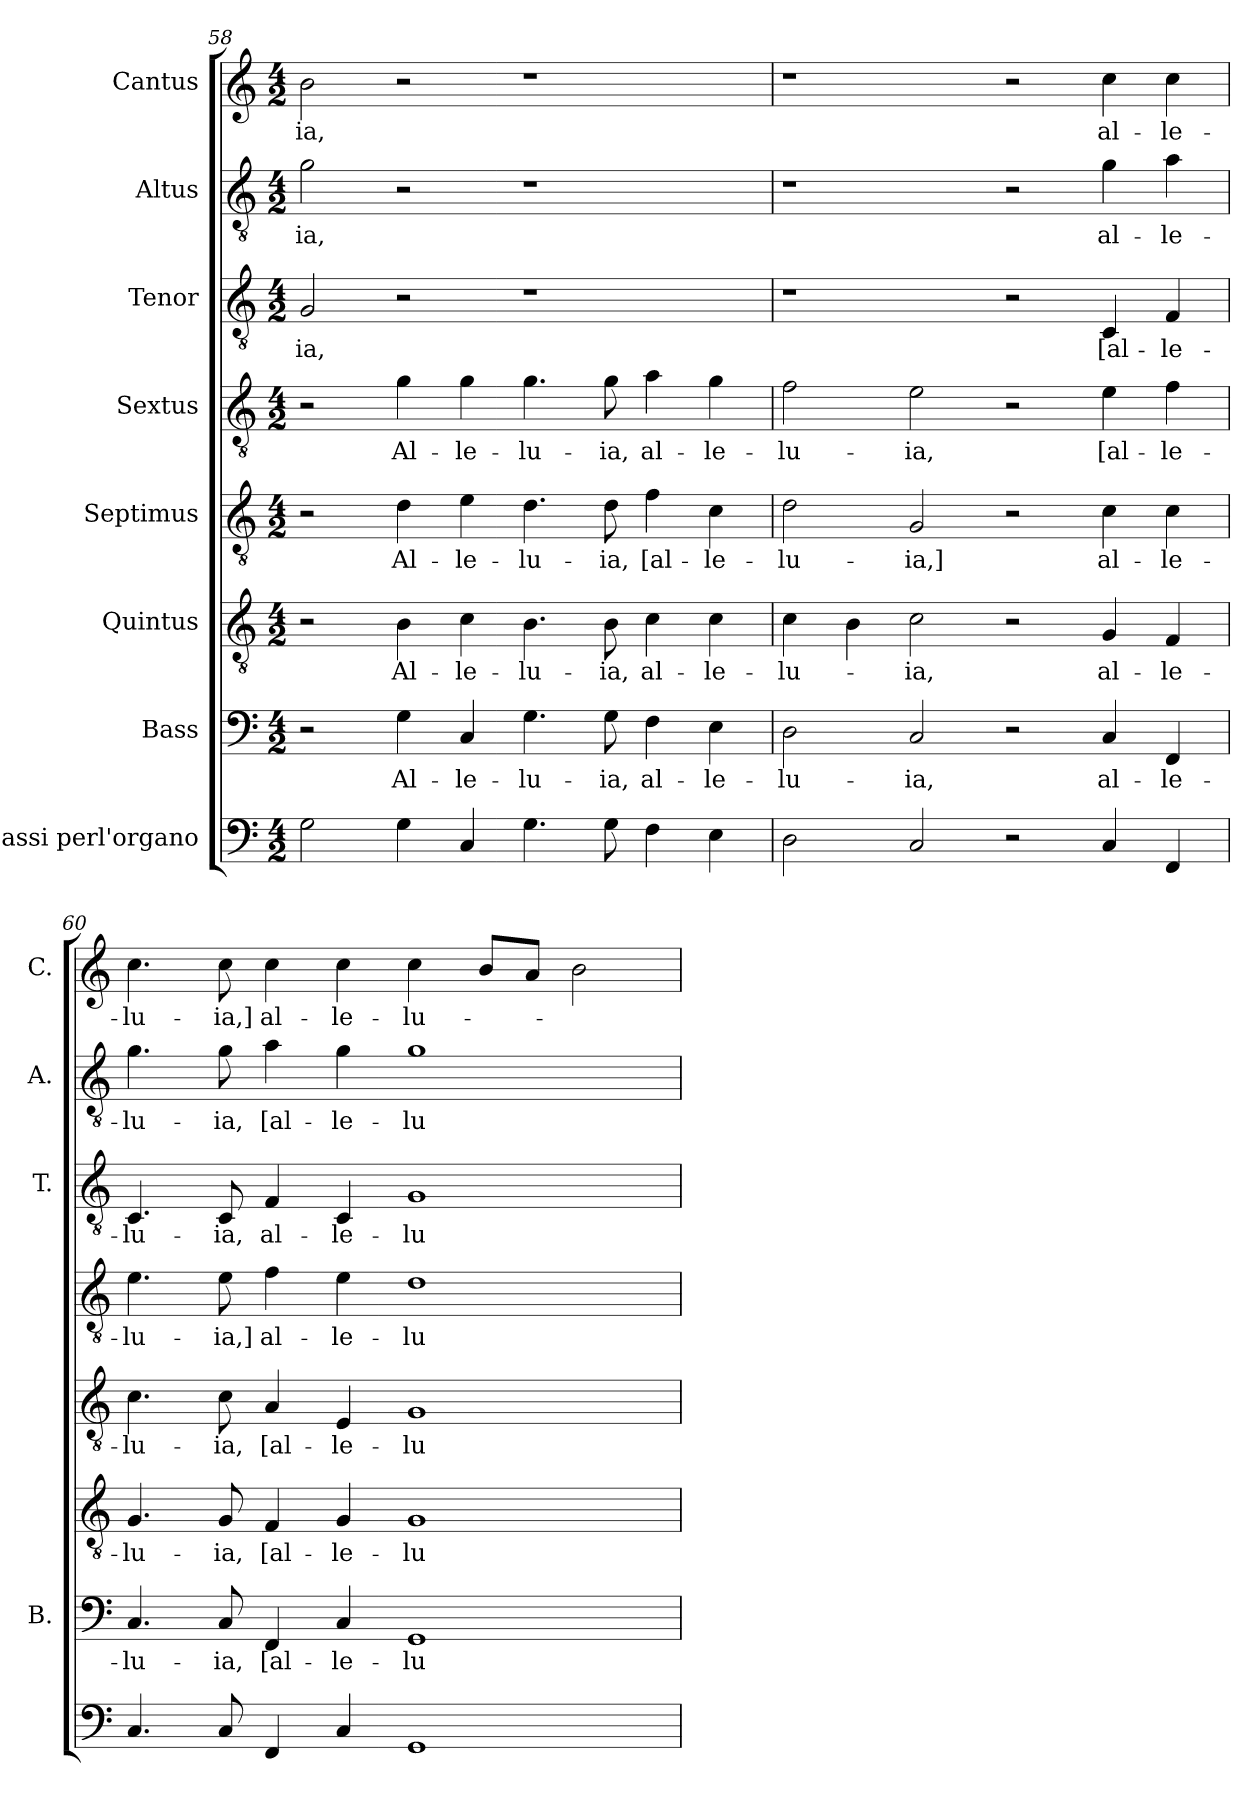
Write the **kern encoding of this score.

**kern	**kern	**text	**kern	**text	**kern	**text	**kern	**text	**kern	**text	**kern	**text	**kern	**text
*part8	*part7	*part7	*part6	*part6	*part5	*part5	*part4	*part4	*part3	*part3	*part2	*part2	*part1	*part1
*staff8	*staff7	*staff7	*staff6	*staff6	*staff5	*staff5	*staff4	*staff4	*staff3	*staff3	*staff2	*staff2	*staff1	*staff1
*I"Bassi perl'organo	*I"Bass	*	*I"Quintus	*	*I"Septimus	*	*I"Sextus	*	*I"Tenor	*	*I"Altus	*	*I"Cantus	*
*	*I'B.	*	*	*	*	*	*	*	*I'T.	*	*I'A.	*	*I'C.	*
!!LO:LB:g=z
*clefF4	*clefF4	*	*clefGv2	*	*clefGv2	*	*clefGv2	*	*clefGv2	*	*clefGv2	*	*clefG2	*
*	*	*	*ITrd7c12	*	*ITrd7c12	*	*ITrd7c12	*	*ITrd7c12	*	*ITrd7c12	*	*	*
*k[]	*k[]	*	*k[]	*	*k[]	*	*k[]	*	*k[]	*	*k[]	*	*k[]	*
*C:	*C:	*	*C:	*	*C:	*	*C:	*	*C:	*	*C:	*	*C:	*
*M4/2	*M4/2	*	*M4/2	*	*M4/2	*	*M4/2	*	*M4/2	*	*M4/2	*	*M4/2	*
=58	=58	=58	=58	=58	=58	=58	=58	=58	=58	=58	=58	=58	=58	=58
!	!	!	!	!	!	!	!	!	!	!LO:LY:b	!	!LO:LY:b	!	!LO:LY:b
2G\	2r	.	2r	.	2r	.	2r	.	2GG/	-ia,	2G\	-ia,	2b\	-ia,
!	!	!LO:LY:b	!	!LO:LY:b	!	!LO:LY:b	!	!LO:LY:b	!	!	!	!	!	!
4G\	4G\	Al-	4BB\	Al-	4D\	Al-	4G\	Al-	2r	.	2r	.	2r	.
!	!	!LO:LY:b	!	!LO:LY:b	!	!LO:LY:b	!	!LO:LY:b	!	!	!	!	!	!
4C/	4C/	-le-	4C\	-le-	4E\	-le-	4G\	-le-	.	.	.	.	.	.
!	!	!LO:LY:b	!	!LO:LY:b	!	!LO:LY:b	!	!LO:LY:b	!	!	!	!	!	!
4.G\	4.G\	-lu-	4.BB\	-lu-	4.D\	-lu-	4.G\	-lu-	1r	.	1r	.	1r	.
!	!	!LO:LY:b	!	!LO:LY:b	!	!LO:LY:b	!	!LO:LY:b	!	!	!	!	!	!
8G\	8G\	-ia,	8BB\	-ia,	8D\	-ia,	8G\	-ia,	.	.	.	.	.	.
!	!	!LO:LY:b	!	!LO:LY:b	!	!LO:LY:b	!	!LO:LY:b	!	!	!	!	!	!
4F\	4F\	al-	4C\	al-	4F\	[al-	4A\	al-	.	.	.	.	.	.
!	!	!LO:LY:b	!	!LO:LY:b	!	!LO:LY:b	!	!LO:LY:b	!	!	!	!	!	!
4E\	4E\	-le-	4C\	-le-	4C\	-le-	4G\	-le-	.	.	.	.	.	.
=59	=59	=59	=59	=59	=59	=59	=59	=59	=59	=59	=59	=59	=59	=59
!	!	!LO:LY:b	!	!LO:LY:b	!	!LO:LY:b	!	!LO:LY:b	!	!	!	!	!	!
2D\	2D\	-lu-	4C\	-lu-	2D\	-lu-	2F\	-lu-	1r	.	1r	.	1r	.
.	.	.	4BB\	.	.	.	.	.	.	.	.	.	.	.
!	!	!LO:LY:b	!	!LO:LY:b	!	!LO:LY:b	!	!LO:LY:b	!	!	!	!	!	!
2C/	2C/	-ia,	2C\	-ia,	2GG/	-ia,]	2E\	-ia,	.	.	.	.	.	.
2r	2r	.	2r	.	2r	.	2r	.	2r	.	2r	.	2r	.
!	!	!LO:LY:b	!	!LO:LY:b	!	!LO:LY:b	!	!LO:LY:b	!	!LO:LY:b	!	!LO:LY:b	!	!LO:LY:b
4C/	4C/	al-	4GG/	al-	4C\	al-	4E\	[al-	4CC/	[al-	4G\	al-	4cc\	al-
!	!	!LO:LY:b	!	!LO:LY:b	!	!LO:LY:b	!	!LO:LY:b	!	!LO:LY:b	!	!LO:LY:b	!	!LO:LY:b
4FF/	4FF/	-le-	4FF/	-le-	4C\	-le-	4F\	-le-	4FF/	-le-	4A\	-le-	4cc\	-le-
=60	=60	=60	=60	=60	=60	=60	=60	=60	=60	=60	=60	=60	=60	=60
!	!	!LO:LY:b	!	!LO:LY:b	!	!LO:LY:b	!	!LO:LY:b	!	!LO:LY:b	!	!LO:LY:b	!	!LO:LY:b
4.C/	4.C/	-lu-	4.GG/	-lu-	4.C\	-lu-	4.E\	-lu-	4.CC/	-lu-	4.G\	-lu-	4.cc\	-lu-
!	!	!LO:LY:b	!	!LO:LY:b	!	!LO:LY:b	!	!LO:LY:b	!	!LO:LY:b	!	!LO:LY:b	!	!LO:LY:b
8C/	8C/	-ia,	8GG/	-ia,	8C\	-ia,	8E\	-ia,]	8CC/	-ia,	8G\	-ia,	8cc\	-ia,]
!	!	!LO:LY:b	!	!LO:LY:b	!	!LO:LY:b	!	!LO:LY:b	!	!LO:LY:b	!	!LO:LY:b	!	!LO:LY:b
4FF/	4FF/	[al-	4FF/	[al-	4AA/	[al-	4F\	al-	4FF/	al-	4A\	[al-	4cc\	al-
!	!	!LO:LY:b	!	!LO:LY:b	!	!LO:LY:b	!	!LO:LY:b	!	!LO:LY:b	!	!LO:LY:b	!	!LO:LY:b
4C/	4C/	-le-	4GG/	-le-	4EE/	-le-	4E\	-le-	4CC/	-le-	4G\	-le-	4cc\	-le-
!	!	!LO:LY:b	!	!LO:LY:b	!	!LO:LY:b	!	!LO:LY:b	!	!LO:LY:b	!	!LO:LY:b	!	!LO:LY:b
1GG	1GG	-lu-	1GG	-lu-	1GG	-lu-	1D	-lu-	1GG	-lu-	1G	-lu-	4cc\	-lu-
.	.	.	.	.	.	.	.	.	.	.	.	.	8b/L	.
.	.	.	.	.	.	.	.	.	.	.	.	.	8a/J	.
.	.	.	.	.	.	.	.	.	.	.	.	.	2b\	.
=	=	=	=	=	=	=	=	=	=	=	=	=	=	=
*-	*-	*-	*-	*-	*-	*-	*-	*-	*-	*-	*-	*-	*-	*-
